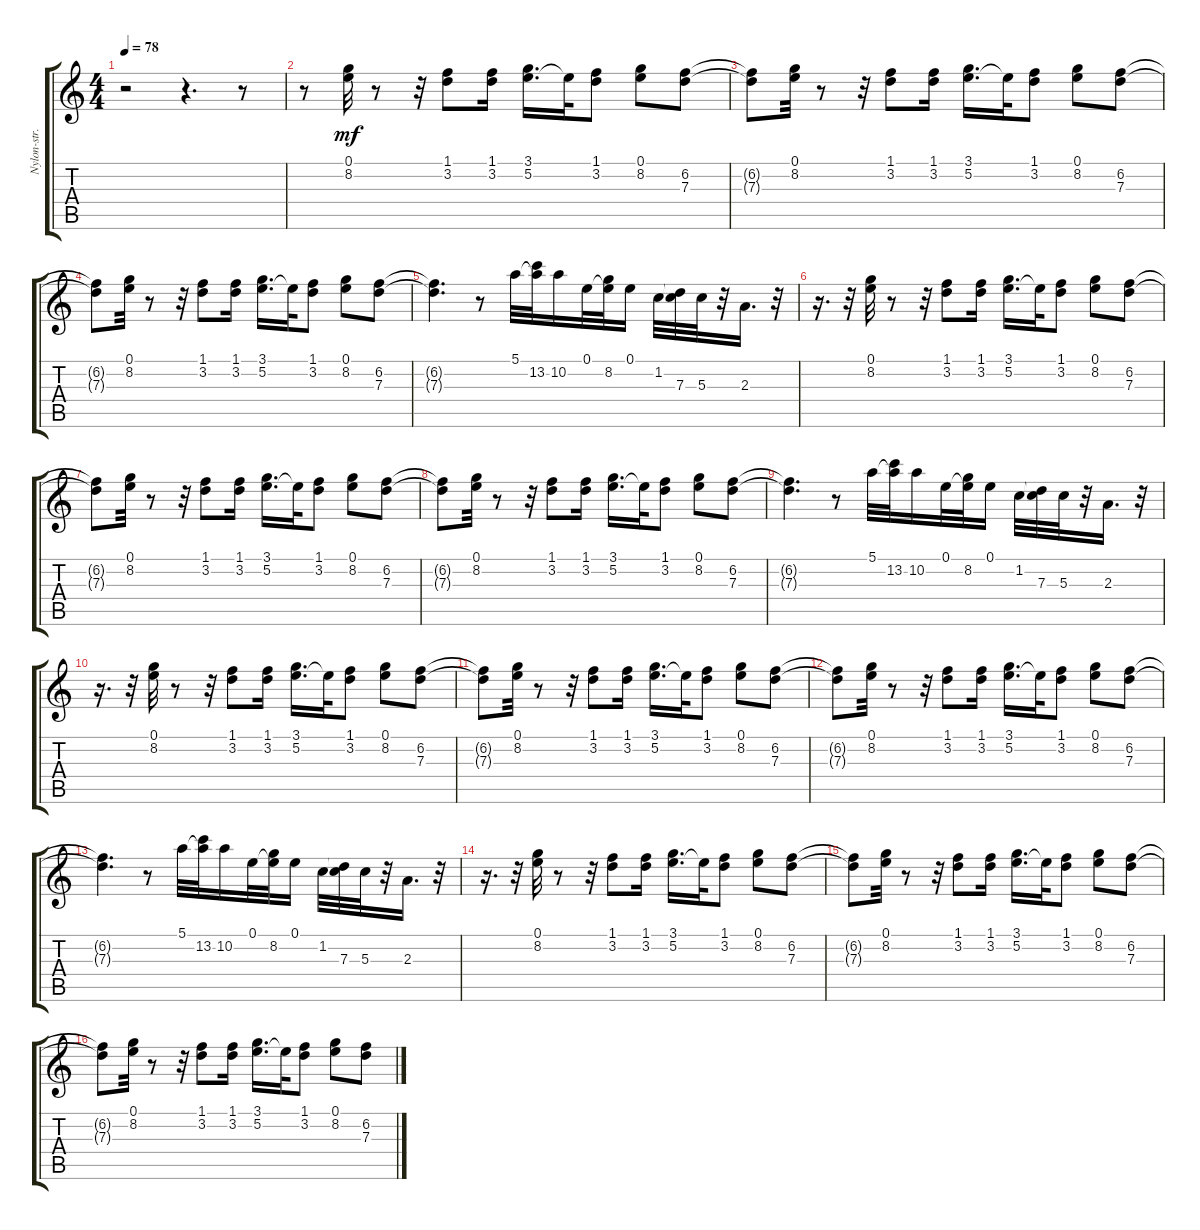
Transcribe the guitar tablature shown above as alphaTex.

\track ("Nylon-str.Gt        " "Nylon-str.") {instrument acousticguitarnylon}
\staff {score tabs}
\tuning (E4 B3 G3 D3 A2 E2) {hide}
\ts (4 4)
\tempo 78
\clef g2
\ks c
r.2{dy mf} r.4{d} r.8 |
r.8 (0.1 8.2).32 r.8 r.32 (1.1 3.2).8 (1.1 3.2).16 (3.1 5.2).16{d} 5.2{t}.32 (1.1 3.2).8 (0.1 8.2).8 (6.2 7.3).8 |
(6.2{t} 7.3{t}).8 (0.1 8.2).32 r.8 r.32 (1.1 3.2).8 (1.1 3.2).16 (3.1 5.2).16{d} 5.2{t}.32 (1.1 3.2).8 (0.1 8.2).8 (6.2 7.3).8 |
(6.2{t} 7.3{t}).8 (0.1 8.2).32 r.8 r.32 (1.1 3.2).8 (1.1 3.2).16 (3.1 5.2).16{d} 5.2{t}.32 (1.1 3.2).8 (0.1 8.2).8 (6.2 7.3).8 |
(6.2{t} 7.3{t}).4{d} r.8 5.1.32 (5.1{t} 13.2).32 10.2.16 0.1.32 (0.1{t} 8.2).32 0.1.16 1.2.32 (1.2{t} 7.3).32 5.3.32 r.32 2.3.16{d} r.32 |
r.16{d} r.32 (0.1 8.2).32 r.8 r.32 (1.1 3.2).8 (1.1 3.2).16 (3.1 5.2).16{d} 5.2{t}.32 (1.1 3.2).8 (0.1 8.2).8 (6.2 7.3).8 |
(6.2{t} 7.3{t}).8 (0.1 8.2).32 r.8 r.32 (1.1 3.2).8 (1.1 3.2).16 (3.1 5.2).16{d} 5.2{t}.32 (1.1 3.2).8 (0.1 8.2).8 (6.2 7.3).8 |
(6.2{t} 7.3{t}).8 (0.1 8.2).32 r.8 r.32 (1.1 3.2).8 (1.1 3.2).16 (3.1 5.2).16{d} 5.2{t}.32 (1.1 3.2).8 (0.1 8.2).8 (6.2 7.3).8 |
(6.2{t} 7.3{t}).4{d} r.8 5.1.32 (5.1{t} 13.2).32 10.2.16 0.1.32 (0.1{t} 8.2).32 0.1.16 1.2.32 (1.2{t} 7.3).32 5.3.32 r.32 2.3.16{d} r.32 |
r.16{d} r.32 (0.1 8.2).32 r.8 r.32 (1.1 3.2).8 (1.1 3.2).16 (3.1 5.2).16{d} 5.2{t}.32 (1.1 3.2).8 (0.1 8.2).8 (6.2 7.3).8 |
(6.2{t} 7.3{t}).8 (0.1 8.2).32 r.8 r.32 (1.1 3.2).8 (1.1 3.2).16 (3.1 5.2).16{d} 5.2{t}.32 (1.1 3.2).8 (0.1 8.2).8 (6.2 7.3).8 |
(6.2{t} 7.3{t}).8 (0.1 8.2).32 r.8 r.32 (1.1 3.2).8 (1.1 3.2).16 (3.1 5.2).16{d} 5.2{t}.32 (1.1 3.2).8 (0.1 8.2).8 (6.2 7.3).8 |
(6.2{t} 7.3{t}).4{d} r.8 5.1.32 (5.1{t} 13.2).32 10.2.16 0.1.32 (0.1{t} 8.2).32 0.1.16 1.2.32 (1.2{t} 7.3).32 5.3.32 r.32 2.3.16{d} r.32 |
r.16{d} r.32 (0.1 8.2).32 r.8 r.32 (1.1 3.2).8 (1.1 3.2).16 (3.1 5.2).16{d} 5.2{t}.32 (1.1 3.2).8 (0.1 8.2).8 (6.2 7.3).8 |
(6.2{t} 7.3{t}).8 (0.1 8.2).32 r.8 r.32 (1.1 3.2).8 (1.1 3.2).16 (3.1 5.2).16{d} 5.2{t}.32 (1.1 3.2).8 (0.1 8.2).8 (6.2 7.3).8 |
(6.2{t} 7.3{t}).8 (0.1 8.2).32 r.8 r.32 (1.1 3.2).8 (1.1 3.2).16 (3.1 5.2).16{d} 5.2{t}.32 (1.1 3.2).8 (0.1 8.2).8 (6.2 7.3).8
